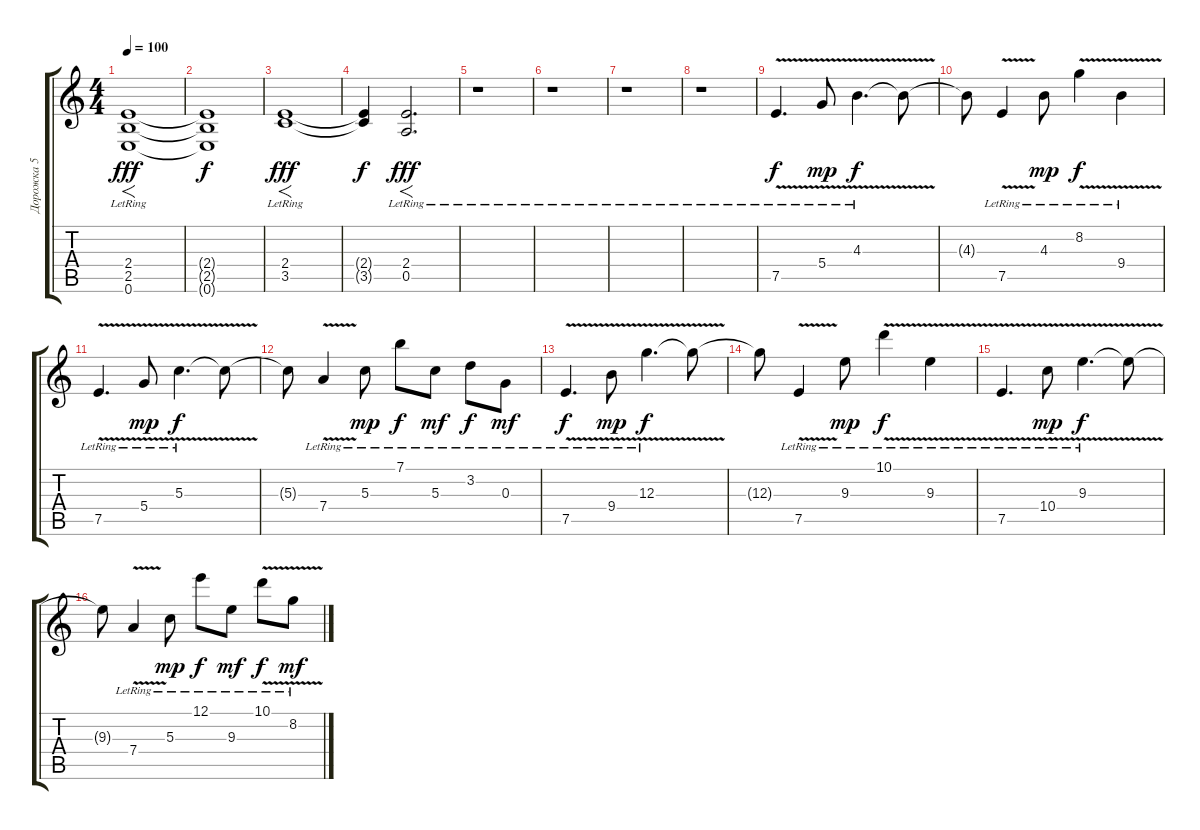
\track ("Дорожка 5" "Дорожка 5") {instrument electricguitarclean}
\staff {score tabs}
\tuning (E4 B3 G3 D3 A2 E2) {hide}
\ts (4 4)
\tempo 100
\clef g2
\ks c
(2.4{lr} 2.5{lr} 0.6{lr}).1{f dy fff instrument electricguitarclean} |
(2.4{t} 2.5{t} 0.6{t}).1{dy f} |
(2.4{lr} 3.5{lr}).1{f dy fff} |
(2.4{t} 3.5{t}).4{dy f} (2.4{lr} 0.5{lr}).2{f d dy fff} |
r.1 |
r.1 |
r.1 |
r.1 |
7.5{v lr}.4{d dy f} 5.4{v lr}.8{dy mp} 4.3{v lr}.4{d dy f} 4.3{t}.8 |
4.3{t}.8 7.5{v lr}.4 4.3{lr}.8{dy mp} 8.2{v lr}.4{dy f} 9.4{v lr}.4 |
7.5{v lr}.4{d} 5.4{v lr}.8{dy mp} 5.3{v lr}.4{d dy f} 5.3{t}.8 |
5.3{t}.8 7.4{v lr}.4 5.3{lr}.8{dy mp} 7.1{lr}.8{dy f} 5.3{lr}.8{dy mf} 3.2{lr}.8{dy f} 0.3{lr}.8{dy mf} |
7.5{v lr}.4{d dy f} 9.4{v lr}.8{dy mp} 12.3{v lr}.4{d dy f} 12.3{t}.8 |
12.3{t}.8 7.5{v lr}.4 9.3{lr}.8{dy mp} 10.1{v lr}.4{dy f} 9.3{v lr}.4 |
7.5{v lr}.4{d} 10.4{v lr}.8{dy mp} 9.3{v lr}.4{d dy f} 9.3{t}.8 |
9.3{t}.8 7.4{v lr}.4 5.3{lr}.8{dy mp} 12.1{lr}.8{dy f} 9.3{lr}.8{dy mf} 10.1{v lr}.8{dy f} 8.2{v lr}.8{dy mf}
